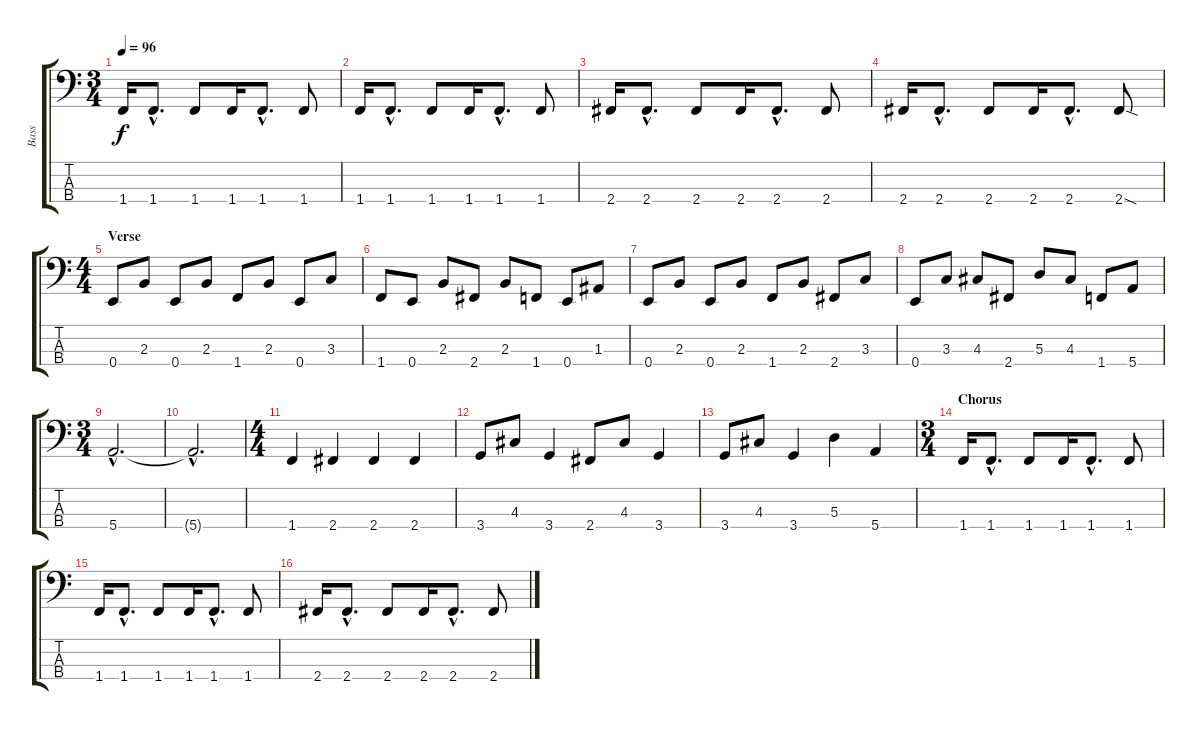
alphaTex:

\track ("Bass" "Bass") {instrument electricbasspick}
\staff {score tabs}
\tuning (G2 D2 A1 E1) {hide}
\ts (3 4)
\tempo 96
\clef f4
\ks c
1.4.16{dy f} 1.4{hac}.8{d} 1.4.8 1.4.16 1.4{hac}.8{d} 1.4.8 |
1.4.16 1.4{hac}.8{d} 1.4.8 1.4.16 1.4{hac}.8{d} 1.4.8 |
2.4.16 2.4{hac}.8{d} 2.4.8 2.4.16 2.4{hac}.8{d} 2.4.8 |
2.4.16 2.4{hac}.8{d} 2.4.8 2.4.16 2.4{hac}.8{d} 2.4{sod}.8 |
\ts (4 4)
\section ("" "Verse")
0.4.8 2.3.8 0.4.8 2.3.8 1.4.8 2.3.8 0.4.8 3.3.8 |
1.4.8 0.4.8 2.3.8 2.4.8 2.3.8 1.4.8 0.4.8 1.3.8 |
0.4.8 2.3.8 0.4.8 2.3.8 1.4.8 2.3.8 2.4.8 3.3.8 |
0.4.8 3.3.8 4.3.8 2.4.8 5.3.8 4.3.8 1.4.8 5.4.8 |
\ts (3 4)
5.4{hac}.2{d} |
5.4{hac t}.2{d} |
\ts (4 4)
1.4.4 2.4.4 2.4.4 2.4.4 |
3.4.8 4.3.8 3.4.4 2.4.8 4.3.8 3.4.4 |
3.4.8 4.3.8 3.4.4 5.3.4 5.4.4 |
\ts (3 4)
\section ("" "Chorus")
1.4.16 1.4{hac}.8{d} 1.4.8 1.4.16 1.4{hac}.8{d} 1.4.8 |
1.4.16 1.4{hac}.8{d} 1.4.8 1.4.16 1.4{hac}.8{d} 1.4.8 |
2.4.16 2.4{hac}.8{d} 2.4.8 2.4.16 2.4{hac}.8{d} 2.4.8
